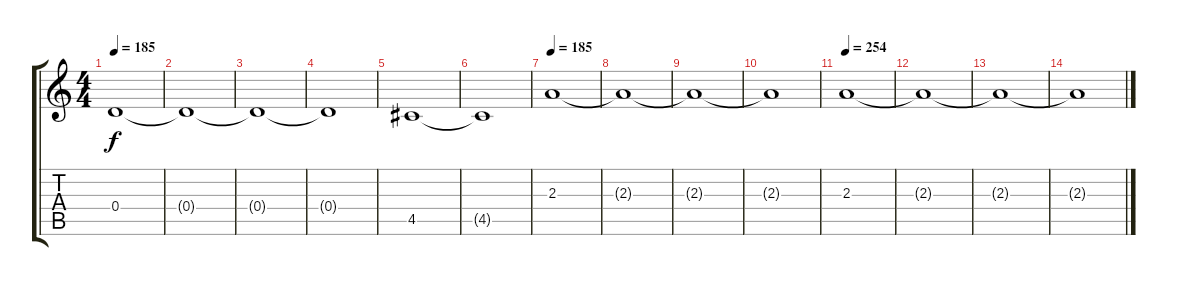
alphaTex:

\track "" {instrument churchorgan}
\staff {score tabs}
\tuning (E5 B4 G4 D4 A3 E3) {hide}
\ts (4 4)
\tempo 185
\clef g2
\ks c
0.4.1{dy f} |
0.4{t}.1 |
0.4{t}.1 |
0.4{t}.1 |
4.5.1 |
4.5{t}.1 |
\tempo 185
2.3.1 |
2.3{t}.1 |
2.3{t}.1 |
2.3{t}.1 |
\tempo 254
2.3.1 |
2.3{t}.1 |
2.3{t}.1 |
2.3{t}.1
